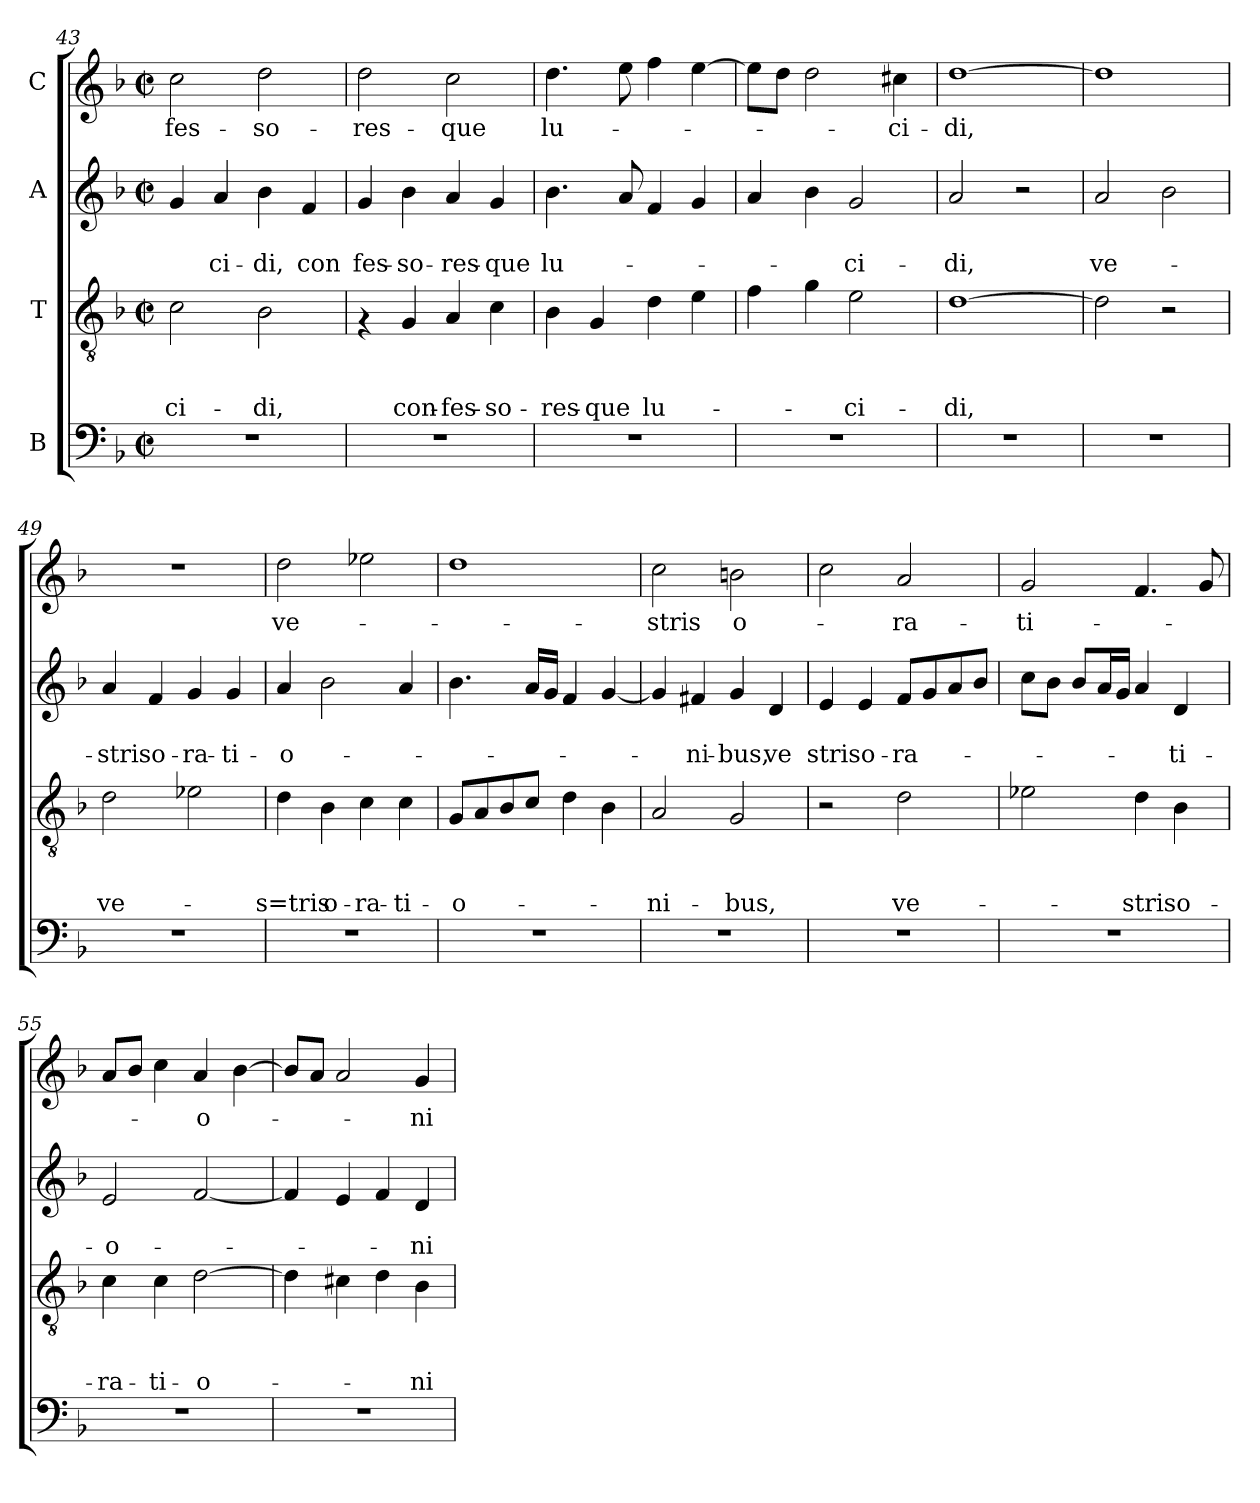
**kern	**kern	**text	**text	**text	**kern	**text	**text	**kern	**text
*part4	*part3	*part3	*part3	*part3	*part2	*part2	*part2	*part1	*part1
*staff4	*staff3	*staff3	*staff3	*staff3	*staff2	*staff2	*staff2	*staff1	*staff1
*I"B	*I"T	*	*	*	*I"A	*	*	*I"C	*
*clefF4	*clefGv2	*	*	*	*clefG2	*	*	*clefG2	*
*k[b-]	*k[b-]	*	*	*	*k[b-]	*	*	*k[b-]	*
*F:	*F:	*	*	*	*F:	*	*	*F:	*
*M2/2	*M2/2	*	*	*	*M2/2	*	*	*M2/2	*
*met(c|)	*met(c|)	*	*	*	*met(c|)	*	*	*met(c|)	*
=43	=43	=43	=43	=43	=43	=43	=43	=43	=43
!	!	!	!	!LO:LY:b	!	!	!	!	!LO:LY:b:rj
1r	2c\	.	.	-ci-	4g/	.	.	2cc\	-fes-
!	!	!	!	!	!	!	!LO:LY:b:rj	!	!
.	.	.	.	.	4a/	.	-ci-	.	.
!	!	!	!	!LO:LY:b	!	!	!LO:LY:b:rj	!	!LO:LY:b:rj
.	2B-\	.	.	-di,	4b-\	.	-di,	2dd\	-so-
!	!	!	!	!	!	!	!LO:LY:b:rj	!	!
.	.	.	.	.	4f/	.	con	.	.
!!LO:PB:g=z
=44	=44	=44	=44	=44	=44	=44	=44	=44	=44
!	!	!	!	!	!	!	!LO:LY:b:rj	!	!LO:LY:b:rj
1r	4rF	.	.	.	4g/	.	fes-	2dd\	-res-
!	!	!	!	!LO:LY:b	!	!	!LO:LY:b:rj	!	!
.	4G/	.	.	con-	4b-\	.	-so-	.	.
!	!	!	!	!LO:LY:b	!	!	!LO:LY:b:rj	!	!LO:LY:b:rj
.	4A/	.	.	-fes-	4a/	.	-res-	2cc\	-que
!	!	!	!	!LO:LY:b	!	!	!LO:LY:b:rj	!	!
.	4c\	.	.	-so-	4g/	.	-que	.	.
=45	=45	=45	=45	=45	=45	=45	=45	=45	=45
!	!	!	!	!LO:LY:b	!	!	!LO:LY:b:rj	!	!LO:LY:b:rj
1r	4B-\	.	.	-res-	4.b-\	.	lu-	4.dd\	lu-
!	!	!	!	!LO:LY:b	!	!	!	!	!
.	4G/	.	.	-que	.	.	.	.	.
.	.	.	.	.	8a/	.	.	8ee\	.
!	!	!	!	!LO:LY:b	!	!	!	!	!
.	4d\	.	.	lu-	4f/	.	.	4ff\	.
.	4e\	.	.	.	4g/	.	.	[>4ee\	.
=46	=46	=46	=46	=46	=46	=46	=46	=46	=46
1r	4f\	.	.	.	4a/	.	.	8ee\L]	.
.	.	.	.	.	.	.	.	8dd\J	.
.	4g\	.	.	.	4b-\	.	.	2dd\	.
!	!	!	!	!LO:LY:b	!	!	!LO:LY:b:rj	!	!
.	2e\	.	.	-ci-	2g/	.	-ci-	.	.
!	!	!	!	!	!	!	!	!	!LO:LY:b:rj
.	.	.	.	.	.	.	.	4cc#X\	-ci-
=47	=47	=47	=47	=47	=47	=47	=47	=47	=47
!	!	!	!	!LO:LY:b	!	!	!LO:LY:b:rj	!	!LO:LY:b:rj
1r	[>1d	.	.	-di,	2a/	.	-di,	[>1dd	-di,
.	.	.	.	.	2r	.	.	.	.
=48	=48	=48	=48	=48	=48	=48	=48	=48	=48
!	!	!	!	!	!	!	!LO:LY:b:rj	!	!
1r	2d\]	.	.	.	2a/	.	ve-	1dd]	.
.	2r	.	.	.	2b-\	.	.	.	.
=49	=49	=49	=49	=49	=49	=49	=49	=49	=49
!	!	!	!	!LO:LY:b	!	!	!LO:LY:b:rj	!	!
1r	2d\	.	.	ve-	4a/	.	-stris	1r	.
!	!	!	!	!	!	!	!LO:LY:b:rj	!	!
.	.	.	.	.	4f/	.	o-	.	.
!	!	!	!	!	!	!	!LO:LY:b:rj	!	!
.	2e-X\	.	.	.	4g/	.	-ra-	.	.
!	!	!	!	!	!	!	!LO:LY:b:rj	!	!
.	.	.	.	.	4g/	.	-ti-	.	.
!!LO:PB:g=z
=50	=50	=50	=50	=50	=50	=50	=50	=50	=50
!	!	!	!	!LO:LY:b	!	!	!LO:LY:b:rj	!	!LO:LY:b:rj
1r	4d\	.	.	-s=tris	4a/	.	-o-	2dd\	ve-
!	!	!	!	!LO:LY:b	!	!	!	!	!
.	4B-\	.	.	o-	2b-\	.	.	.	.
!	!	!	!	!LO:LY:b	!	!	!	!	!
.	4c\	.	.	-ra-	.	.	.	2ee-X\	.
!	!	!	!	!LO:LY:b	!	!	!	!	!
.	4c\	.	.	-ti-	4a/	.	.	.	.
=51	=51	=51	=51	=51	=51	=51	=51	=51	=51
!	!	!	!	!LO:LY:b	!	!	!	!	!
1r	8G/L	.	.	-o-	4.b-\	.	.	1dd	.
.	8A/	.	.	.	.	.	.	.	.
.	8B-/	.	.	.	.	.	.	.	.
.	8c/J	.	.	.	16a/LL	.	.	.	.
.	.	.	.	.	16g/JJ	.	.	.	.
.	4d\	.	.	.	4f/	.	.	.	.
.	4B-\	.	.	.	[<4g/	.	.	.	.
=52	=52	=52	=52	=52	=52	=52	=52	=52	=52
!	!	!	!	!LO:LY:b	!	!	!	!	!LO:LY:b:rj
1r	2A/	.	.	-ni-	4g/]	.	.	2cc\	-stris
!	!	!	!	!	!	!	!LO:LY:b:rj	!	!
.	.	.	.	.	4f#X/	.	-ni-	.	.
!	!	!	!	!LO:LY:b	!	!	!LO:LY:b:rj	!	!LO:LY:b:rj
.	2G/	.	.	-bus,	4g/	.	-bus,	2bn\	o-
!	!	!	!	!	!	!	!LO:LY:b:rj	!	!
.	.	.	.	.	4d/	.	ve	.	.
=53	=53	=53	=53	=53	=53	=53	=53	=53	=53
!	!	!	!	!	!	!	!LO:LY:b:rj	!	!
1r	2r	.	.	.	4e/	.	stris	2cc\	.
!	!	!	!	!	!	!	!LO:LY:b:rj	!	!
.	.	.	.	.	4e/	.	o-	.	.
!	!	!	!	!LO:LY:b	!	!	!LO:LY:b:rj	!	!LO:LY:b:rj
.	2d\	.	.	ve-	8f/L	.	-ra-	2a/	-ra-
.	.	.	.	.	8g/	.	.	.	.
.	.	.	.	.	8a/	.	.	.	.
.	.	.	.	.	8b-/J	.	.	.	.
=54	=54	=54	=54	=54	=54	=54	=54	=54	=54
!	!	!	!	!	!	!	!	!	!LO:LY:b:rj
1r	2e-X\	.	.	.	8cc\L	.	.	2g/	-ti-
.	.	.	.	.	8b-\J	.	.	.	.
.	.	.	.	.	8b-/L	.	.	.	.
.	.	.	.	.	16a/L	.	.	.	.
.	.	.	.	.	16g/JJ	.	.	.	.
!	!	!	!	!LO:LY:b	!	!	!	!	!
.	4d\	.	.	-stris	4a/	.	.	4.f/	.
!	!	!	!	!LO:LY:b	!	!	!LO:LY:b:rj	!	!
.	4B-\	.	.	o-	4d/	.	-ti-	.	.
.	.	.	.	.	.	.	.	8g/	.
!!LO:LB:g=z
=55	=55	=55	=55	=55	=55	=55	=55	=55	=55
!	!	!	!	!LO:LY:b	!	!	!LO:LY:b:rj	!	!
1r	4c\	.	.	-ra-	2e/	.	-o-	8a/L	.
.	.	.	.	.	.	.	.	8b-/J	.
!	!	!	!	!LO:LY:b	!	!	!	!	!
.	4c\	.	.	-ti-	.	.	.	4cc\	.
!	!	!	!	!LO:LY:b	!	!	!	!	!LO:LY:b:rj
.	[>2d\	.	.	-o-	[<2f/	.	.	4a/	-o-
.	.	.	.	.	.	.	.	[>4b-\	.
=56	=56	=56	=56	=56	=56	=56	=56	=56	=56
1r	4d\]	.	.	.	4f/]	.	.	8b-/L]	.
.	.	.	.	.	.	.	.	8a/J	.
.	4c#X\	.	.	.	4e/	.	.	2a/	.
.	4d\	.	.	.	4f/	.	.	.	.
!	!	!	!	!LO:LY:b	!	!	!LO:LY:b:rj	!	!LO:LY:b:rj
.	4B-\	.	.	-ni-	4d/	.	-ni-	4g/	-ni-
=	=	=	=	=	=	=	=	=	=
*-	*-	*-	*-	*-	*-	*-	*-	*-	*-
